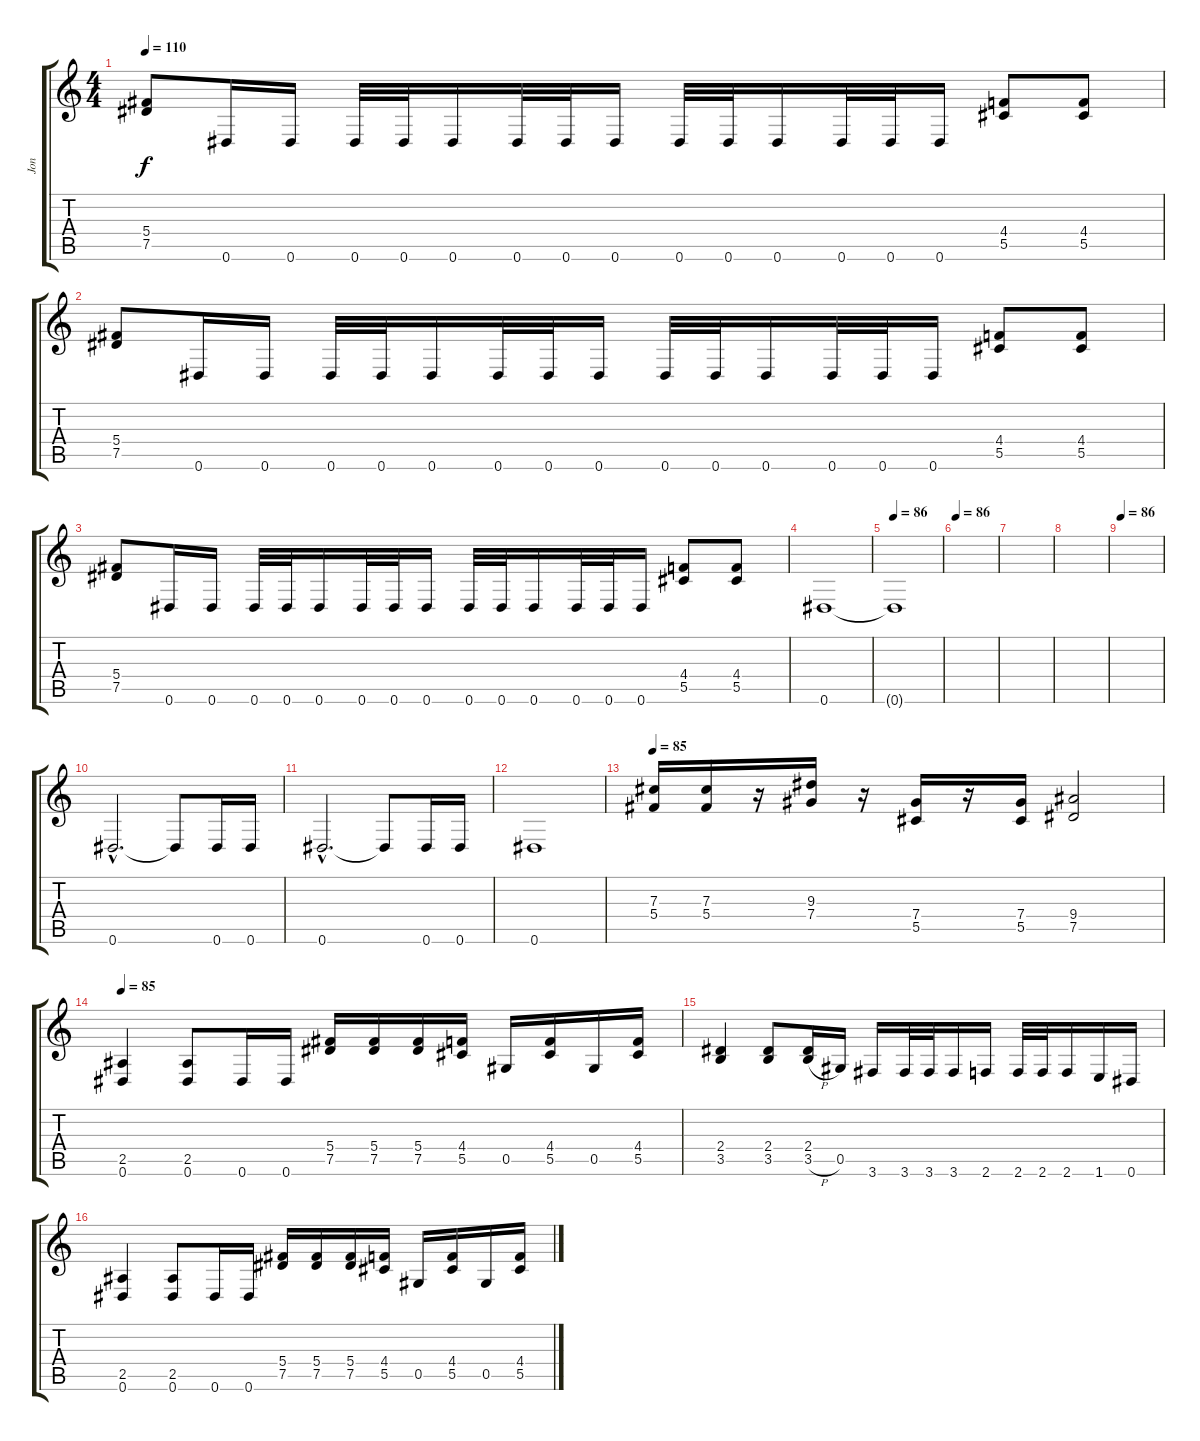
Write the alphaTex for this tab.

\track ("Jon" "Jon") {instrument distortionguitar}
\staff {score tabs}
\tuning (Eb4 Bb3 Gb3 Db3 Ab2 Eb2) {hide}
\ts (4 4)
\tempo 110
\clef g2
\ks c
(5.4 7.5).8{dy f} 0.6.16 0.6.16 0.6.32 0.6.32 0.6.16 0.6.32 0.6.32 0.6.16 0.6.32 0.6.32 0.6.16 0.6.32 0.6.32 0.6.16 (4.4 5.5).8 (4.4 5.5).8 |
(5.4 7.5).8 0.6.16 0.6.16 0.6.32 0.6.32 0.6.16 0.6.32 0.6.32 0.6.16 0.6.32 0.6.32 0.6.16 0.6.32 0.6.32 0.6.16 (4.4 5.5).8 (4.4 5.5).8 |
(5.4 7.5).8 0.6.16 0.6.16 0.6.32 0.6.32 0.6.16 0.6.32 0.6.32 0.6.16 0.6.32 0.6.32 0.6.16 0.6.32 0.6.32 0.6.16 (4.4 5.5).8 (4.4 5.5).8 |
0.6.1 |
\tempo 86
0.6{t}.1 |
\tempo 86
|
|
|
\tempo 86
|
0.6{hac}.2{d} 0.6{t}.8 0.6.16 0.6.16 |
0.6{hac}.2{d} 0.6{t}.8 0.6.16 0.6.16 |
0.6.1 |
\tempo 85
(7.3 5.4).16 (7.3 5.4).16 r.16 (9.3 7.4).16 r.16 (7.4 5.5).16 r.16 (7.4 5.5).16 (9.4 7.5).2 |
\tempo 85
(2.5 0.6).4 (2.5 0.6).8 0.6.16 0.6.16 (5.4 7.5).16 (5.4 7.5).16 (5.4 7.5).16 (4.4 5.5).16 0.5.16 (4.4 5.5).16 0.5.16 (4.4 5.5).16 |
(2.4 3.5).4 (2.4 3.5).8 (2.4 3.5{h}).16 0.5.16 3.6.16 3.6.32 3.6.32 3.6.16 2.6.16 2.6.32 2.6.32 2.6.16 1.6.16 0.6.16 |
(2.5 0.6).4 (2.5 0.6).8 0.6.16 0.6.16 (5.4 7.5).16 (5.4 7.5).16 (5.4 7.5).16 (4.4 5.5).16 0.5.16 (4.4 5.5).16 0.5.16 (4.4 5.5).16
